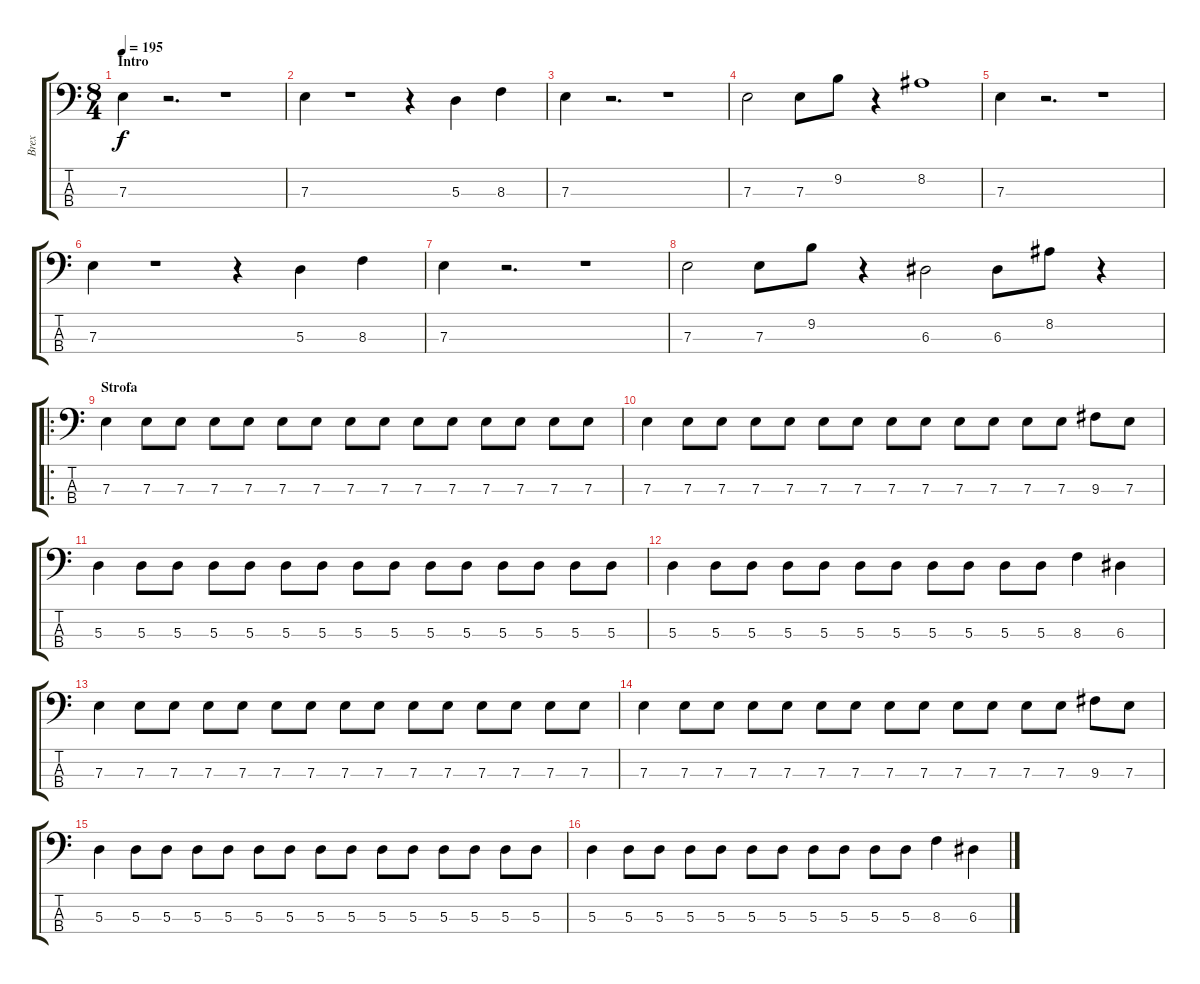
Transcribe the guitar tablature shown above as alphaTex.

\track ("Brex" "Brex") {instrument electricbassfinger}
\staff {score tabs}
\tuning (G2 D2 A1 E1) {hide}
\ts (8 4)
\section ("" "Intro")
\tempo 195
\clef f4
\ks c
7.3.4{dy f instrument electricbassfinger} r.2{d} r.1 |
7.3.4 r.1 r.4 5.3.4 8.3.4 |
7.3.4 r.2{d} r.1 |
7.3.2 7.3.8 9.2.8 r.4 8.2.1 |
7.3.4 r.2{d} r.1 |
7.3.4 r.1 r.4 5.3.4 8.3.4 |
7.3.4 r.2{d} r.1 |
7.3.2 7.3.8 9.2.8 r.4 6.3.2 6.3.8 8.2.8 r.4 |
\ro
\section ("" "Strofa")
7.3.4 7.3.8 7.3.8 7.3.8 7.3.8 7.3.8 7.3.8 7.3.8 7.3.8 7.3.8 7.3.8 7.3.8 7.3.8 7.3.8 7.3.8 |
7.3.4 7.3.8 7.3.8 7.3.8 7.3.8 7.3.8 7.3.8 7.3.8 7.3.8 7.3.8 7.3.8 7.3.8 7.3.8 9.3.8 7.3.8 |
5.3.4 5.3.8 5.3.8 5.3.8 5.3.8 5.3.8 5.3.8 5.3.8 5.3.8 5.3.8 5.3.8 5.3.8 5.3.8 5.3.8 5.3.8 |
5.3.4 5.3.8 5.3.8 5.3.8 5.3.8 5.3.8 5.3.8 5.3.8 5.3.8 5.3.8 5.3.8 8.3.4 6.3.4 |
7.3.4 7.3.8 7.3.8 7.3.8 7.3.8 7.3.8 7.3.8 7.3.8 7.3.8 7.3.8 7.3.8 7.3.8 7.3.8 7.3.8 7.3.8 |
7.3.4 7.3.8 7.3.8 7.3.8 7.3.8 7.3.8 7.3.8 7.3.8 7.3.8 7.3.8 7.3.8 7.3.8 7.3.8 9.3.8 7.3.8 |
5.3.4 5.3.8 5.3.8 5.3.8 5.3.8 5.3.8 5.3.8 5.3.8 5.3.8 5.3.8 5.3.8 5.3.8 5.3.8 5.3.8 5.3.8 |
5.3.4 5.3.8 5.3.8 5.3.8 5.3.8 5.3.8 5.3.8 5.3.8 5.3.8 5.3.8 5.3.8 8.3.4 6.3.4
